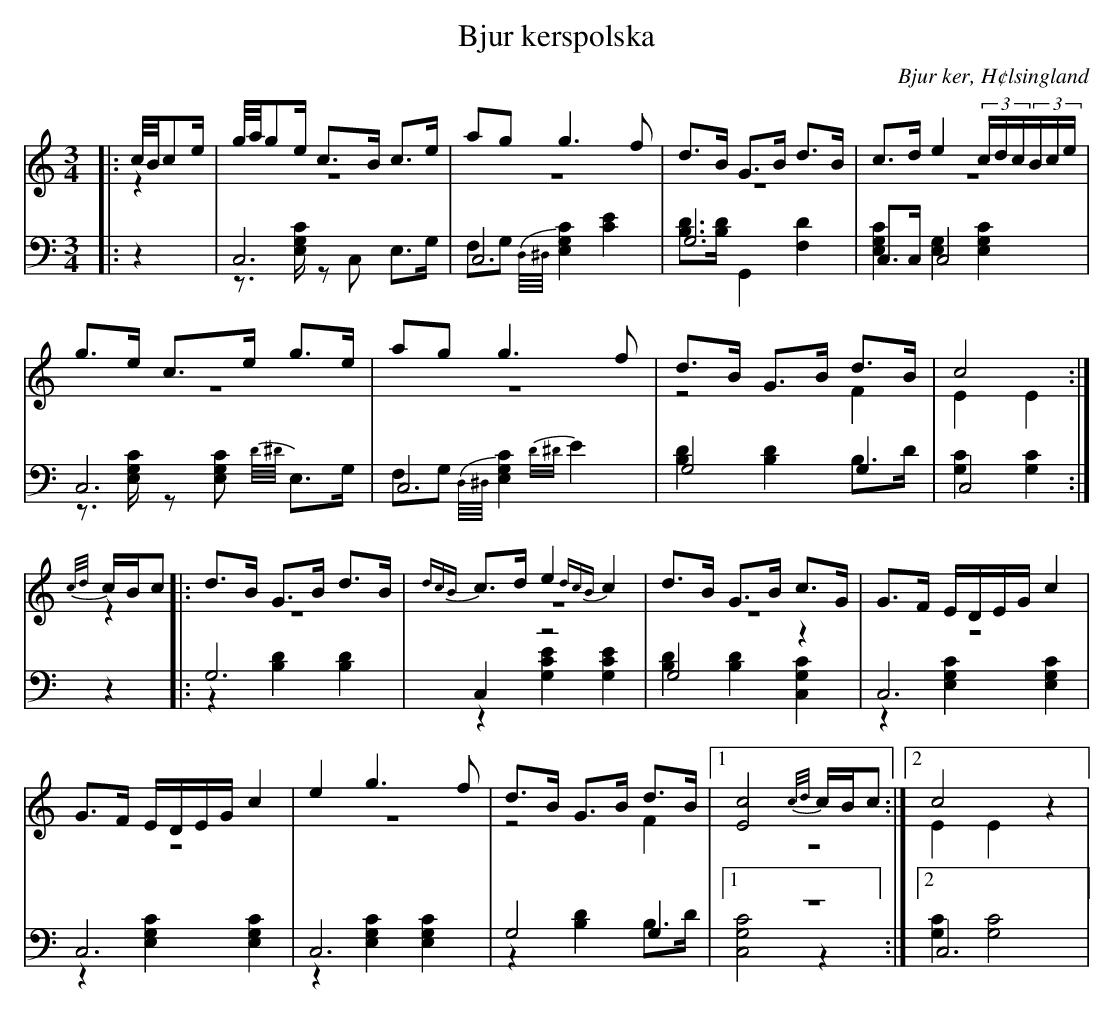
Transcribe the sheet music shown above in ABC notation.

X:1
T: Bjur kerspolska
O: Bjur ker, H¢lsingland
M: 3/4
L: 1/8
K: C
V:1
V:2 merge
V:3
V:4 merge
V:1
|:c//B//ce/|g//a//ge/ c>B c>e|ag g3 f|d>B G>B d>B|c>d e2 (3c/d/c/(3B/c/e/|
g>e c>e g>e|ag g3 f|d>B G>B d>B|c4:|
{c/d/}c/B/c |:d>B G>B d>B|{dcB}c>d e2 {dcB}c2|d>B G>B c>G|G>F E/D/E/G/ c2|
G>F E/D/E/G/ c2|e2 g3 f|d>B G>B d>B|1 [E4c4] {c/d/}c/B/c:|2 c4 z2|
V:2
|:z2|z6|z6|z6|z6|
z6|z6|z4 F2|E2 E2:|
z2|:z6|z6|z6|z6|
 z6|z6|z4 F2|1 z6:|2 E2 E2 z2|
V:3 clef=bass
|:z2|C,6|C,6|G,6|C,>C, C,4|
C,6|C,6|G,4 G,2|C,4:|
z2|:G,6|C,2 z4|G,4 z2|C,6|
 C,6|C,6|G,4 G,2|1 z6:|2 C,6|
V:4 clef=bass
|:z2|z>[E,G,C] zC, E,>G,|F,G, {D,//^D,//}[E,2G,2C2] [E2C2]|[B,D]>[B,D] G,,2 [F,2D2]|[E,2G,2C2] [E,2G,2] [E,2G,2C2]|
z>[E,G,C] z[E,G,C] {D//^D//}E,>G,|F,G, {D,//^D,//}[E,2G,2C2] {D/^D/}E2|[B,2D2] [B,2D2] B,>D|[G,2C2][G,2C2]:|
z2|:z2 [B,2D2] [B,2D2]|z2 [G,2C2E2] [G,2C2E2]|[B,2D2][B,2D2] [C,2G,2C2]|z2 [E,2G,2C2] [E,2G,2C2]|
z2 [E,2G,2C2] [E,2G,2C2]|z2 [E,2G,2C2] [E,2G,2C2]|z2 [B,2D2] B,>D|1 [C,4G,4C4] z2:|2 [G,2C2] [G,4C4]|
